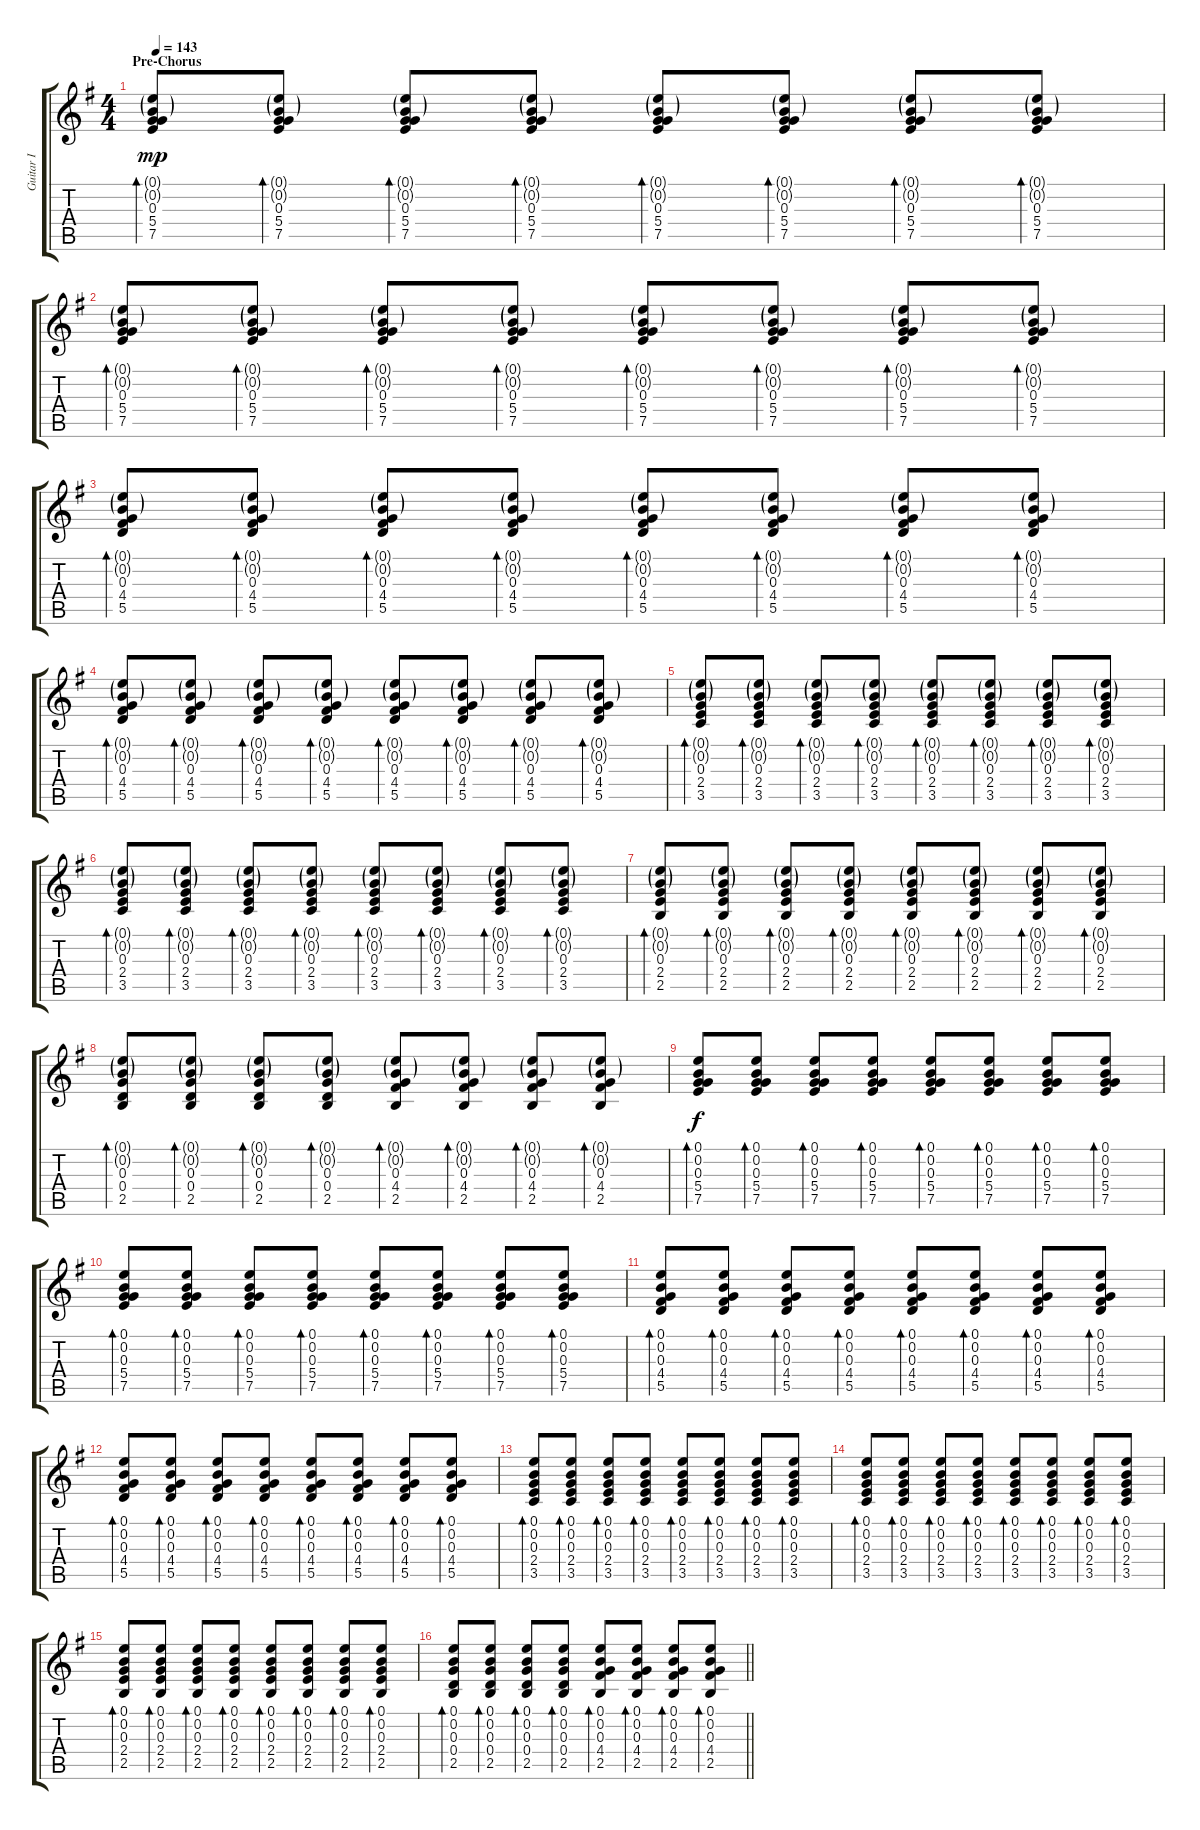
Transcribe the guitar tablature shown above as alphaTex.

\track ("Guitar I" "Guitar I") {instrument electricguitarclean}
\staff {score tabs}
\tuning (E4 B3 G3 D3 A2 E2) {hide}
\ts (4 4)
\section ("" "Pre-Chorus")
\tempo 143
\clef g2
\ks eminor
(0.1{g} 0.2{g} 0.3 5.4 7.5).8{bd 60 dy mp} (0.1{g} 0.2{g} 0.3 5.4 7.5).8{bd 60} (0.1{g} 0.2{g} 0.3 5.4 7.5).8{bd 60} (0.1{g} 0.2{g} 0.3 5.4 7.5).8{bd 60} (0.1{g} 0.2{g} 0.3 5.4 7.5).8{bd 60} (0.1{g} 0.2{g} 0.3 5.4 7.5).8{bd 60} (0.1{g} 0.2{g} 0.3 5.4 7.5).8{bd 60} (0.1{g} 0.2{g} 0.3 5.4 7.5).8{bd 60} |
(0.1{g} 0.2{g} 0.3 5.4 7.5).8{bd 60} (0.1{g} 0.2{g} 0.3 5.4 7.5).8{bd 60} (0.1{g} 0.2{g} 0.3 5.4 7.5).8{bd 60} (0.1{g} 0.2{g} 0.3 5.4 7.5).8{bd 60} (0.1{g} 0.2{g} 0.3 5.4 7.5).8{bd 60} (0.1{g} 0.2{g} 0.3 5.4 7.5).8{bd 60} (0.1{g} 0.2{g} 0.3 5.4 7.5).8{bd 60} (0.1{g} 0.2{g} 0.3 5.4 7.5).8{bd 60} |
(0.1{g} 0.2{g} 0.3 4.4 5.5).8{bd 60} (0.1{g} 0.2{g} 0.3 4.4 5.5).8{bd 60} (0.1{g} 0.2{g} 0.3 4.4 5.5).8{bd 60} (0.1{g} 0.2{g} 0.3 4.4 5.5).8{bd 60} (0.1{g} 0.2{g} 0.3 4.4 5.5).8{bd 60} (0.1{g} 0.2{g} 0.3 4.4 5.5).8{bd 60} (0.1{g} 0.2{g} 0.3 4.4 5.5).8{bd 60} (0.1{g} 0.2{g} 0.3 4.4 5.5).8{bd 60} |
(0.1{g} 0.2{g} 0.3 4.4 5.5).8{bd 60} (0.1{g} 0.2{g} 0.3 4.4 5.5).8{bd 60} (0.1{g} 0.2{g} 0.3 4.4 5.5).8{bd 60} (0.1{g} 0.2{g} 0.3 4.4 5.5).8{bd 60} (0.1{g} 0.2{g} 0.3 4.4 5.5).8{bd 60} (0.1{g} 0.2{g} 0.3 4.4 5.5).8{bd 60} (0.1{g} 0.2{g} 0.3 4.4 5.5).8{bd 60} (0.1{g} 0.2{g} 0.3 4.4 5.5).8{bd 60} |
(0.1{g} 0.2{g} 0.3 2.4 3.5).8{bd 60} (0.1{g} 0.2{g} 0.3 2.4 3.5).8{bd 60} (0.1{g} 0.2{g} 0.3 2.4 3.5).8{bd 60} (0.1{g} 0.2{g} 0.3 2.4 3.5).8{bd 60} (0.1{g} 0.2{g} 0.3 2.4 3.5).8{bd 60} (0.1{g} 0.2{g} 0.3 2.4 3.5).8{bd 60} (0.1{g} 0.2{g} 0.3 2.4 3.5).8{bd 60} (0.1{g} 0.2{g} 0.3 2.4 3.5).8{bd 60} |
(0.1{g} 0.2{g} 0.3 2.4 3.5).8{bd 60} (0.1{g} 0.2{g} 0.3 2.4 3.5).8{bd 60} (0.1{g} 0.2{g} 0.3 2.4 3.5).8{bd 60} (0.1{g} 0.2{g} 0.3 2.4 3.5).8{bd 60} (0.1{g} 0.2{g} 0.3 2.4 3.5).8{bd 60} (0.1{g} 0.2{g} 0.3 2.4 3.5).8{bd 60} (0.1{g} 0.2{g} 0.3 2.4 3.5).8{bd 60} (0.1{g} 0.2{g} 0.3 2.4 3.5).8{bd 60} |
(0.1{g} 0.2{g} 0.3 2.4 2.5).8{bd 60} (0.1{g} 0.2{g} 0.3 2.4 2.5).8{bd 60} (0.1{g} 0.2{g} 0.3 2.4 2.5).8{bd 60} (0.1{g} 0.2{g} 0.3 2.4 2.5).8{bd 60} (0.1{g} 0.2{g} 0.3 2.4 2.5).8{bd 60} (0.1{g} 0.2{g} 0.3 2.4 2.5).8{bd 60} (0.1{g} 0.2{g} 0.3 2.4 2.5).8{bd 60} (0.1{g} 0.2{g} 0.3 2.4 2.5).8{bd 60} |
(0.1{g} 0.2{g} 0.3 0.4 2.5).8{bd 60} (0.1{g} 0.2{g} 0.3 0.4 2.5).8{bd 60} (0.1{g} 0.2{g} 0.3 0.4 2.5).8{bd 60} (0.1{g} 0.2{g} 0.3 0.4 2.5).8{bd 60} (0.1{g} 0.2{g} 0.3 4.4 2.5).8{bd 60} (0.1{g} 0.2{g} 0.3 4.4 2.5).8{bd 60} (0.1{g} 0.2{g} 0.3 4.4 2.5).8{bd 60} (0.1{g} 0.2{g} 0.3 4.4 2.5).8{bd 60} |
(0.1 0.2 0.3 5.4 7.5).8{bd 60 dy f} (0.1 0.2 0.3 5.4 7.5).8{bd 60} (0.1 0.2 0.3 5.4 7.5).8{bd 60} (0.1 0.2 0.3 5.4 7.5).8{bd 60} (0.1 0.2 0.3 5.4 7.5).8{bd 60} (0.1 0.2 0.3 5.4 7.5).8{bd 60} (0.1 0.2 0.3 5.4 7.5).8{bd 60} (0.1 0.2 0.3 5.4 7.5).8{bd 60} |
(0.1 0.2 0.3 5.4 7.5).8{bd 60} (0.1 0.2 0.3 5.4 7.5).8{bd 60} (0.1 0.2 0.3 5.4 7.5).8{bd 60} (0.1 0.2 0.3 5.4 7.5).8{bd 60} (0.1 0.2 0.3 5.4 7.5).8{bd 60} (0.1 0.2 0.3 5.4 7.5).8{bd 60} (0.1 0.2 0.3 5.4 7.5).8{bd 60} (0.1 0.2 0.3 5.4 7.5).8{bd 60} |
(0.1 0.2 0.3 4.4 5.5).8{bd 60} (0.1 0.2 0.3 4.4 5.5).8{bd 60} (0.1 0.2 0.3 4.4 5.5).8{bd 60} (0.1 0.2 0.3 4.4 5.5).8{bd 60} (0.1 0.2 0.3 4.4 5.5).8{bd 60} (0.1 0.2 0.3 4.4 5.5).8{bd 60} (0.1 0.2 0.3 4.4 5.5).8{bd 60} (0.1 0.2 0.3 4.4 5.5).8{bd 60} |
(0.1 0.2 0.3 4.4 5.5).8{bd 60} (0.1 0.2 0.3 4.4 5.5).8{bd 60} (0.1 0.2 0.3 4.4 5.5).8{bd 60} (0.1 0.2 0.3 4.4 5.5).8{bd 60} (0.1 0.2 0.3 4.4 5.5).8{bd 60} (0.1 0.2 0.3 4.4 5.5).8{bd 60} (0.1 0.2 0.3 4.4 5.5).8{bd 60} (0.1 0.2 0.3 4.4 5.5).8{bd 60} |
(0.1 0.2 0.3 2.4 3.5).8{bd 60} (0.1 0.2 0.3 2.4 3.5).8{bd 60} (0.1 0.2 0.3 2.4 3.5).8{bd 60} (0.1 0.2 0.3 2.4 3.5).8{bd 60} (0.1 0.2 0.3 2.4 3.5).8{bd 60} (0.1 0.2 0.3 2.4 3.5).8{bd 60} (0.1 0.2 0.3 2.4 3.5).8{bd 60} (0.1 0.2 0.3 2.4 3.5).8{bd 60} |
(0.1 0.2 0.3 2.4 3.5).8{bd 60} (0.1 0.2 0.3 2.4 3.5).8{bd 60} (0.1 0.2 0.3 2.4 3.5).8{bd 60} (0.1 0.2 0.3 2.4 3.5).8{bd 60} (0.1 0.2 0.3 2.4 3.5).8{bd 60} (0.1 0.2 0.3 2.4 3.5).8{bd 60} (0.1 0.2 0.3 2.4 3.5).8{bd 60} (0.1 0.2 0.3 2.4 3.5).8{bd 60} |
(0.1 0.2 0.3 2.4 2.5).8{bd 60} (0.1 0.2 0.3 2.4 2.5).8{bd 60} (0.1 0.2 0.3 2.4 2.5).8{bd 60} (0.1 0.2 0.3 2.4 2.5).8{bd 60} (0.1 0.2 0.3 2.4 2.5).8{bd 60} (0.1 0.2 0.3 2.4 2.5).8{bd 60} (0.1 0.2 0.3 2.4 2.5).8{bd 60} (0.1 0.2 0.3 2.4 2.5).8{bd 60} |
\barLineRight lightlight
(0.1 0.2 0.3 0.4 2.5).8{bd 60} (0.1 0.2 0.3 0.4 2.5).8{bd 60} (0.1 0.2 0.3 0.4 2.5).8{bd 60} (0.1 0.2 0.3 0.4 2.5).8{bd 60} (0.1 0.2 0.3 4.4 2.5).8{bd 60} (0.1 0.2 0.3 4.4 2.5).8{bd 60} (0.1 0.2 0.3 4.4 2.5).8{bd 60} (0.1 0.2 0.3 4.4 2.5).8{bd 60}
